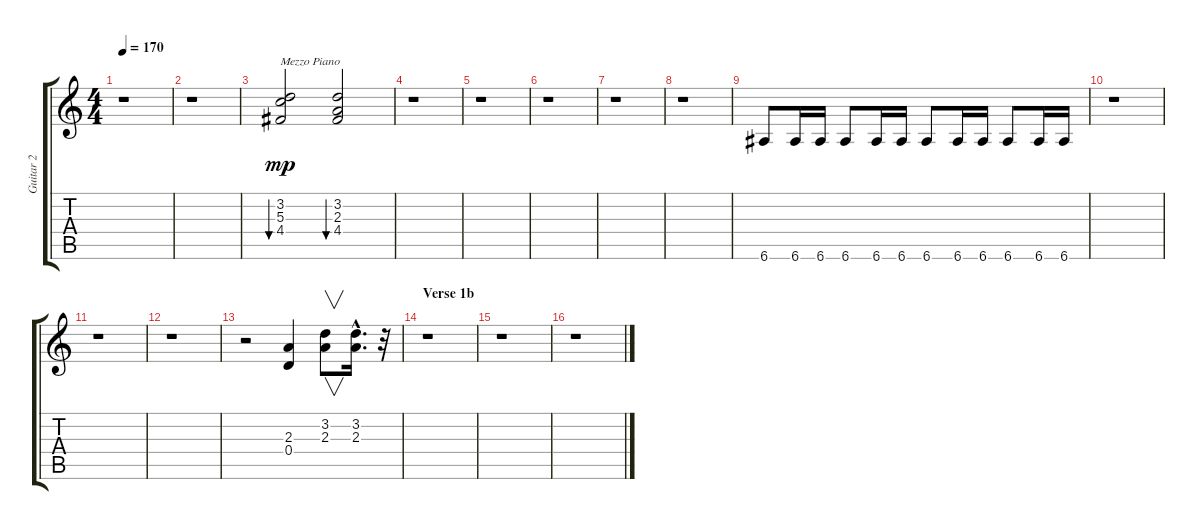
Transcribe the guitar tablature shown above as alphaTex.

\track ("Guitar 2" "Guitar 2") {instrument distortionguitar}
\staff {score tabs}
\tuning (E4 B3 G3 D3 A2 E2) {hide}
\ts (4 4)
\tempo 170
\clef g2
\ks c
r.1{dy f} |
r.1 |
(3.2 5.3 4.4).2{bu 60 txt "Mezzo Piano" dy mp} (3.2 2.3 4.4).2{bu 60} |
r.1 |
r.1 |
r.1 |
r.1 |
r.1 |
6.6.8 6.6.16 6.6.16 6.6.8 6.6.16 6.6.16 6.6.8 6.6.16 6.6.16 6.6.8 6.6.16 6.6.16 |
r.1 |
r.1 |
r.1 |
r.2 (2.3 0.4).4 (3.2 2.3).8{v} (3.2{hac} 2.3{hac}).16{d} r.32 |
\section ("" "Verse 1b")
r.1 |
r.1 |
r.1
